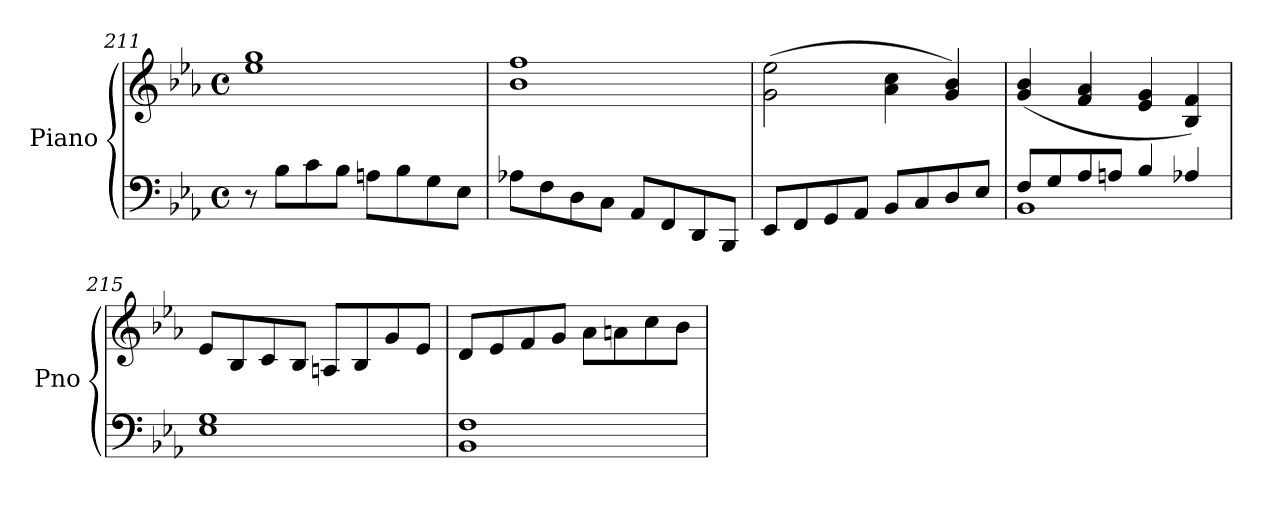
**kern	**kern	**dynam
*part1	*part1	*part1
*staff2	*staff1	*staff1/2
*I"Piano	*	*
*I'Pno	*	*
*clefF4	*clefG2	*
*k[b-e-a-]	*k[b-e-a-]	*
*M4/4	*M4/4	*
*met(c)	*met(c)	*
=211	=211	=211
!	!	!LO:DY:b
!	!	!LO:DY:n=1:b
8r	1ee- 1gg	p other-dynamics
8B-\L	.	.
8c\	.	.
8B-\J	.	.
8An\L	.	.
8B-\	.	.
8G\	.	.
8E-\J	.	.
=212	=212	=212
8A-X\L	1b- 1ff	.
8F\	.	.
8D\	.	.
8C\J	.	.
8AA-/L	.	.
8FF/	.	.
8DD/	.	.
8BBB-/J	.	.
=213	=213	=213
8EE-/L	(>2g\ 2ee-\	.
8FF/	.	.
8GG/	.	.
8AA-/J	.	.
8BB-/L	4a-\ 4cc\	.
8C/	.	.
8D/	4g/ 4b-/)	.
8E-/J	.	.
!!LO:LB:g=z
=214	=214	=214
*^	*	*
8F/L	1BB-	(>4g/ 4b-/	.
8G/	.	.	.
8A-/	.	4f/ 4a-/	.
8An/J	.	.	.
4B-/	.	4e-/ 4g/	.
4A-X/	.	4B-/ 4f/)	.
*v	*v	*	*
!!LO:PB:g=z
=215	=215	=215
1E- 1G	8e-/L	.
.	8B-/	.
.	8c/	.
.	8B-/J	.
.	8An/L	.
.	8B-/	.
.	8g/	.
.	8e-/J	.
=216	=216	=216
1BB- 1F	8d/L	.
.	8e-/	.
.	8f/	.
.	8g/J	.
.	8a-\L	.
.	8an\	.
.	8cc\	.
.	8b-\J	.
=	=	=
*-	*-	*-
